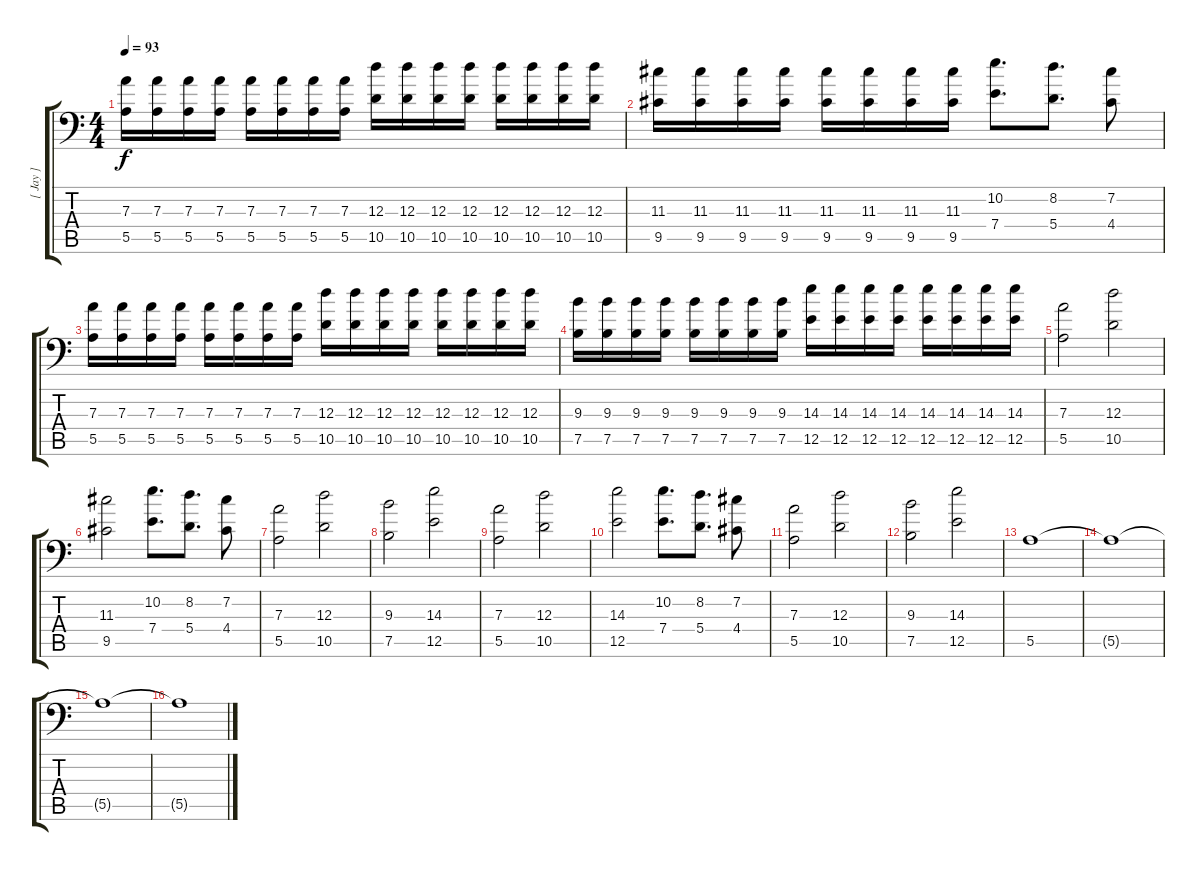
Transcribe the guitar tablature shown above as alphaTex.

\track ("[ Jay ]" "[ Jay ]") {instrument distortionguitar}
\staff {score tabs}
\tuning (B3 Gb3 D3 A2 E2 A1) {hide}
\ts (4 4)
\tempo 93
\clef f4
\ks c
(7.3 5.5).16{dy f} (7.3 5.5).16 (7.3 5.5).16 (7.3 5.5).16 (7.3 5.5).16 (7.3 5.5).16 (7.3 5.5).16 (7.3 5.5).16 (12.3 10.5).16 (12.3 10.5).16 (12.3 10.5).16 (12.3 10.5).16 (12.3 10.5).16 (12.3 10.5).16 (12.3 10.5).16 (12.3 10.5).16 |
(11.3 9.5).16 (11.3 9.5).16 (11.3 9.5).16 (11.3 9.5).16 (11.3 9.5).16 (11.3 9.5).16 (11.3 9.5).16 (11.3 9.5).16 (10.2 7.4).8{d} (8.2 5.4).8{d} (7.2 4.4).8 |
(7.3 5.5).16 (7.3 5.5).16 (7.3 5.5).16 (7.3 5.5).16 (7.3 5.5).16 (7.3 5.5).16 (7.3 5.5).16 (7.3 5.5).16 (12.3 10.5).16 (12.3 10.5).16 (12.3 10.5).16 (12.3 10.5).16 (12.3 10.5).16 (12.3 10.5).16 (12.3 10.5).16 (12.3 10.5).16 |
(9.3 7.5).16 (9.3 7.5).16 (9.3 7.5).16 (9.3 7.5).16 (9.3 7.5).16 (9.3 7.5).16 (9.3 7.5).16 (9.3 7.5).16 (14.3 12.5).16 (14.3 12.5).16 (14.3 12.5).16 (14.3 12.5).16 (14.3 12.5).16 (14.3 12.5).16 (14.3 12.5).16 (14.3 12.5).16 |
(7.3 5.5).2 (12.3 10.5).2 |
(11.3 9.5).2 (10.2 7.4).8{d} (8.2 5.4).8{d} (7.2 4.4).8 |
(7.3 5.5).2 (12.3 10.5).2 |
(9.3 7.5).2 (14.3 12.5).2 |
(7.3 5.5).2 (12.3 10.5).2 |
(14.3 12.5).2 (10.2 7.4).8{d} (8.2 5.4).8{d} (7.2 4.4).8 |
(7.3 5.5).2 (12.3 10.5).2 |
(9.3 7.5).2 (14.3 12.5).2 |
5.5.1 |
5.5{t}.1 |
5.5{t}.1 |
5.5{t}.1
